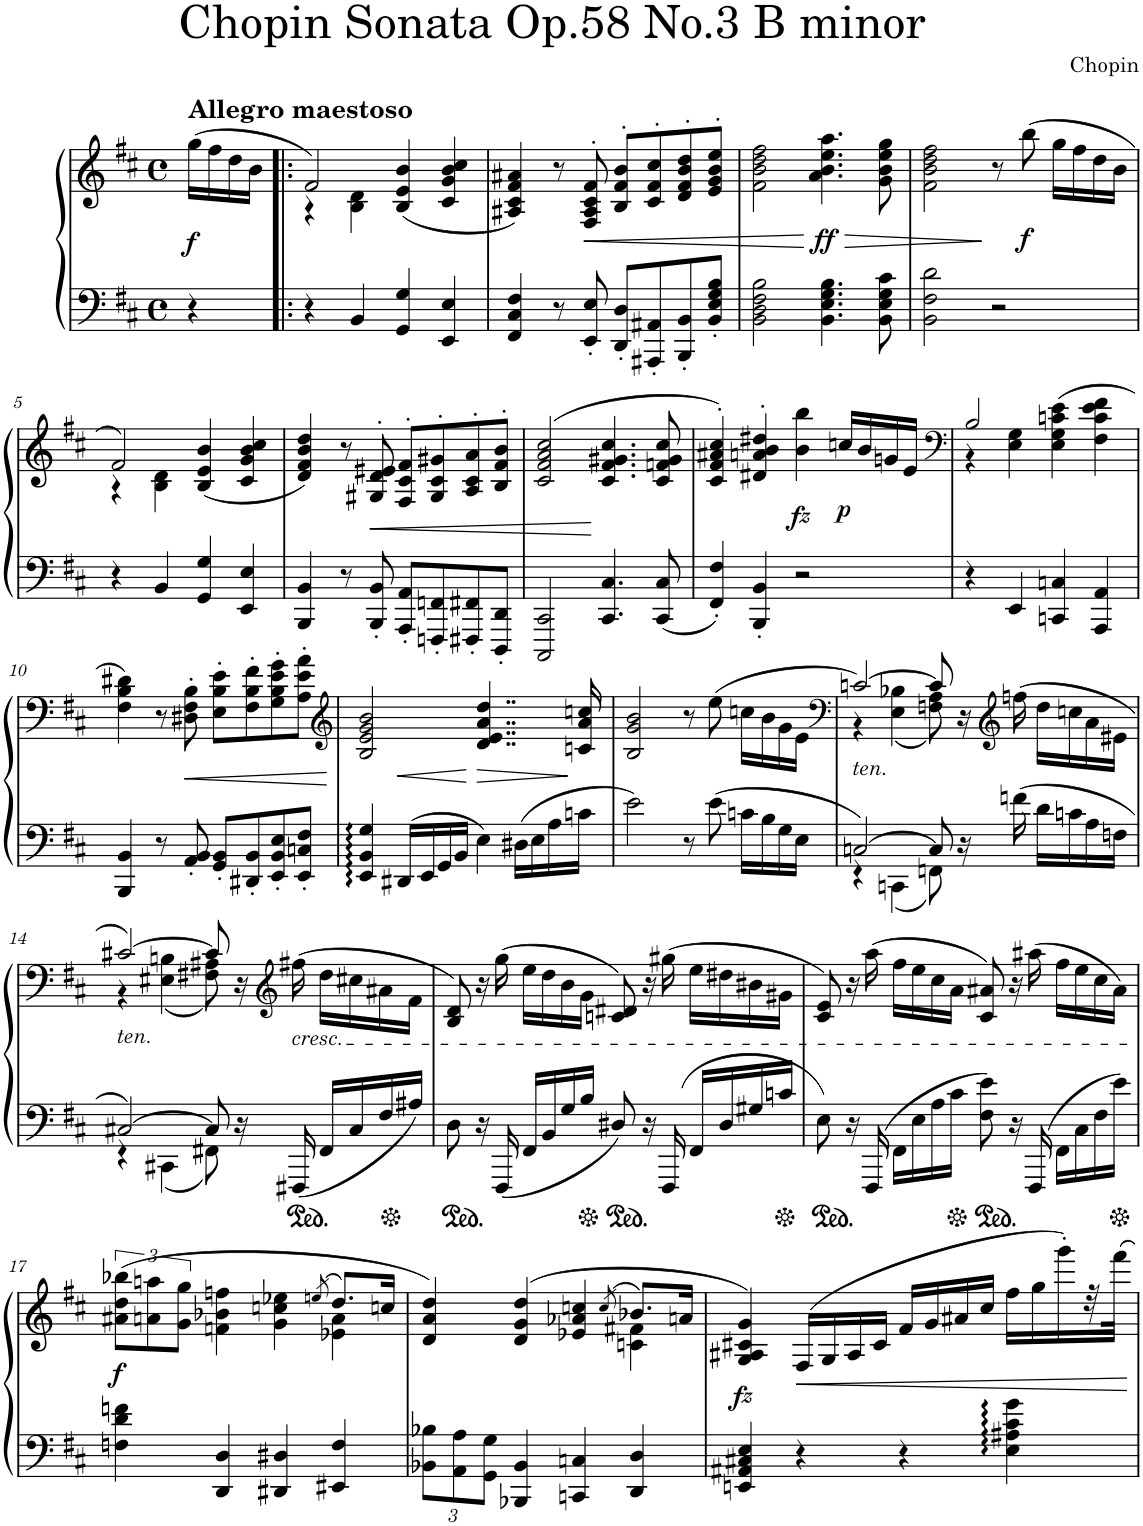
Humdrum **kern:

**kern	**kern	**dynam
*part1	*part1	*part1
*staff2	*staff1	*staff1/2
*I"Pianinas	*	*
*clefF4	*clefG2	*
*k[f#c#]	*k[f#c#]	*
*M4/4	*M4/4	*
*met(c)	*met(c)	*
=	=	=
!	!LO:TX:a:B:t=Allegro maestoso	!
!	!	!LO:DY:b
4r	(16gg\LL	f
.	16ff#\	.
.	16dd\	.
.	16b\JJ	.
=1!|:	=1!|:	=1!|:
*	*^	*
4r	2f#/)	4r	.
4BB/	.	4B\ 4d\	.
4GG/ 4G/	(4B/ 4e/ 4b/	2ryy	.
4EE/ 4E/	4c#/ 4g/ 4b/ 4cc#/	.	.
*	*v	*v	*
=2	=2	=2
4FF#/ 4C#/ 4F#/	4A#X/ 4c#/ 4f#/ 4a#X/)	.
8r	8r	.
!	!	!LO:HP:b
8EE/' 8E/'	8F#/'> 8A#/'> 8c#/'> 8f#/'>	<
8DD/' 8D/'L	8B/'> 8f#/'> 8b/'>L	.
8AAA#X/' 8AA#X/'	8c#/'> 8f#/'> 8cc#/'>	.
8BBB/' 8BB/'	8d/'> 8f#/'> 8b/'> 8dd/'>	.
8BB/' 8E/' 8G/' 8B/'J	8e/'> 8g/'> 8b/'> 8ee/'>J	.
=3	=3	=3
2BB\ 2D\ 2F#\ 2B\	2f#\ 2b\ 2dd\ 2ff#\	.
!	!	!LO:HP:n=1:b
!	!	!LO:DY:n=1:b
4.BB\ 4.E\ 4.G\ 4.B\	4.a\ 4.b\ 4.ee\ 4.aa\	[ > ff
8BB\ 8E\ 8G\ 8c#\	8g\ 8b\ 8ee\ 8gg\	.
=4	=4	=4
2BB\ 2F#\ 2d\	2f#\ 2b\ 2dd\ 2ff#\	.
2r	8r	]
!	!	!LO:DY:b
.	(8bb\	f
.	16gg\LL	.
.	16ff#\	.
.	16dd\	.
.	16b\JJ	.
!!LO:LB:g=z
=5	=5	=5
*	*^	*
4r	2f#/)	4r	.
4BB/	.	4B\ 4d\	.
4GG/ 4G/	(4B/ 4e/ 4b/	2ryy	.
4EE/ 4E/	4c#/ 4g/ 4b/ 4cc#/	.	.
*	*v	*v	*
=6	=6	=6
4BBB/ 4BB/	4d/ 4f#/ 4b/ 4dd/)	.
8r	8r	.
!	!	!LO:HP:b
8BBB/' 8BB/'	8G#X/'> 8d/'> 8e#X/'>	<
8AAA/' 8AA/'L	8F#/'> 8c#/'> 8f#/'>L	.
8FFFn/' 8FFn/'	8G#/'> 8c#/'> 8g#X/'>	.
8FFF#X/' 8FF#X/'	8A/'> 8c#/'> 8a/'>	.
8DDD/' 8DD/'J	8B/'> 8f#/'> 8b/'>J	.
=7	=7	=7
2CCC#/ 2CC#/	(>2c#/ 2f#/ 2a/ 2cc#/	.
4.CC#/ 4.C#/	4.c#/ 4.f#/ 4.g#X/ 4.cc#/	[
8CC#/ 8C#/	8c#/ 8fn/ 8g#/ 8cc#/	.
=8	=8	=8
4FF#/' 4F#/'	4c#/'> 4f#/'> 4a#X/'> 4cc#/'>)	.
4BBB/' 4BB/'	4d#X/'> 4an/'> 4b/'> 4dd#X/'>	.
!	!	!LO:DY:b
2r	4b\> 4bb\>	fz
!	!	!LO:DY:b
.	16ccn/LL	p
.	16b/	.
.	16gn/	.
.	16e/JJ	.
=9	=9	=9
*	*clefF4	*
*	*^	*
4r	2B/	4r	.
4EE/	.	4E\ 4G\	.
4CCn/ 4Cn/	(>4E\ 4G\ 4cn\ 4e\	2ryy	.
4AAA/ 4AA/	4F#\ 4c\ 4e\ 4f#\	.	.
*	*v	*v	*
!!LO:LB:g=z
=10	=10	=10
4BBB/ 4BB/	4F#\ 4B\ 4d#X\)	.
8r	8r	.
!	!	!LO:HP:b
8AA/' 8BB/'	8D#X\' 8F#\' 8B\'	<
8GG/' 8BB/'L	8E\' 8B\' 8e\'L	.
8DD#X/' 8BB/'	8F#\' 8B\' 8f#\'	.
8EE/' 8BB/' 8E/'	8G\' 8B\' 8e\' 8g\'	.
8EE/' 8Cn/' 8F#/'J	8A\' 8e\' 8a\'J	.
.	.	[
=11	=11	=11
*	*clefG2	*
4EE/ 4BB/ 4G/	2B/ 2e/ 2g/ 2b/	.
16DD#X/LL	.	.
16EE/	.	.
16GG/	.	.
16BB/JJ	.	.
4E\	4..d/ 4..e/ 4..a/ 4..dd/	.
16D#X\LL	.	.
16E\	.	.
16A\	.	.
16cn\JJ	16cn/ 16a/ 16ccn/	.
=12	=12	=12
2e\	2B/ 2g/ 2b/	.
8r	8r	.
8e\	(8ee\	.
16cn\LL	16ccn\LL	.
16B\	16b\	.
16G\	16g\	.
16E\JJ	16e\JJ	.
=13	=13	=13
*	*clefF4	*
*^	*^	*
!	!	!LO:TX:b:i:t=ten.	!	!
[2Cn/	4r	[2cn/)	4r	.
.	4CCn\	.	(4E\ 4B-X\	.
8C/]	8FFn\	8c/]	8Fn\ 8A\)	.
16r	4.ryy	16r	4.ryy	.
*	*	*clefG2	*	*
16fn\	.	(>16ffn\	.	.
16d\LL	.	16dd\LL	.	.
16cn\	.	16ccn\	.	.
16A\	.	16a\	.	.
16Fn\JJ	.	16e#X\JJ	.	.
!!LO:LB:g=z	!!
=14	=14	=14	=14	=14
!	!	!LO:TX:b:i:t=ten.	!	!
[2C#X/	4r	[2c#X/)	4r	.
.	4CC#X\	.	(4E#X\ 4Bn\	.
8C#/]	8FF#X\	8c#/]	8F#X\ 8A#X\)	.
16r	4.ryy	16r	4.ryy	.
*	*	*clefG2	*	*
!	!	!LO:TX:b:i:t=cresc.	!	!
16FFF#X/	.	(>16ff#X\	.	.
16FF#/LL	.	16dd\LL	.	.
16C#/	.	16cc#X\	.	.
16F#/	.	16a#X\	.	.
16A#X/JJ	.	16f#\JJ	.	.
*v	*v	*	*	*
*	*v	*v	*
=15	=15	=15
8D\	8B/ 8d/)	.
16r	16r	.
16FFF#/	(16gg\	.
16FF#/LL	16ee\LL	.
16BB/	16dd\	.
16G/	16b\	.
16B/JJ	16g\JJ	.
8D#X/	8cn/ 8d#X/)	.
16r	16r	.
16FFF#/	(16gg#X\	.
16FF#/LL	16ee\LL	.
16D#/	16dd#X\	.
16G#X/	16b#X\	.
16cn/JJ	16g#X\JJ	.
=16	=16	=16
8E\	8c#/ 8e/)	.
16r	16r	.
16FFF#/	(16aa\	.
16FF#\LL	16ff#\LL	.
16E\	16ee\	.
16A\	16cc#\	.
16c#\JJ	16a\JJ	.
8F#\ 8e\	8c#/ 8a#X/)	.
16r	16r	.
16FFF#/	(16aa#X\	.
16FF#\LL	16ff#\LL	.
16C#\	16ee\	.
16F#\	16cc#\	.
16e\JJ	16a#\JJ)	.
!!LO:LB:g=z
=17	=17	=17
*	*^	*
!	!	!	!LO:DY:b
4Fn\ 4d\ 4fn\	(12a#X\ 12dd\ 12bb-X\L	2.ryy	f
.	12an\ 12aan\	.	.
.	12g\ 12gg\J	.	.
4DD/ 4D/	4fn\ 4b-X\ 4ffn\	.	.
4DD#X/ 4D#X/	4g\ 4ccn\ 4ee-X\	.	.
.	(8qeen/	.	.
4EE#X/ 4F/	8.dd/L)	4e-X\ 4a\	.
.	16ccn/Jk	.	.
=18	=18	=18	=18
*Xbrackettup	*	*	*
12BB-X\ 12B-X\L	4d/ 4a/ 4dd/)	2.ryy	.
12AA\ 12A\	.	.	.
12GG\ 12G\J	.	.	.
4BBB-X/ 4BB-/	(4d/ 4g/ 4dd/	.	.
4CCn/ 4Cn/	4e-X/ 4a-X/ 4ccn/	.	.
.	(8qcc/	.	.
4DD/ 4D/	8.b-X/L)	4cn\ 4f#X\	.
.	16an/Jk	.	.
*	*v	*v	*
=19	=19	=19
!	!	!LO:DY:a=2
4EEn/ 4AA#X/ 4C#X/ 4E/	4G/ 4A#X/ 4c#X/ 4g/)	fz
!	!	!LO:HP:b
4r	(16F#/LL	<
.	16G/	.
.	16A#/	.
.	16c#/JJ	.
4r	16f#/LL	.
.	16g/	.
.	16a#X/	.
.	16cc#/JJ	.
4E\ 4A#X\ 4c#\ 4g\	16ff#\LL	.
.	16gg\	.
.	16ggg'\)	.
.	32r	.
.	32fff#\JJJ	.
.	.	[
=	=	=
*-	*-	*-
